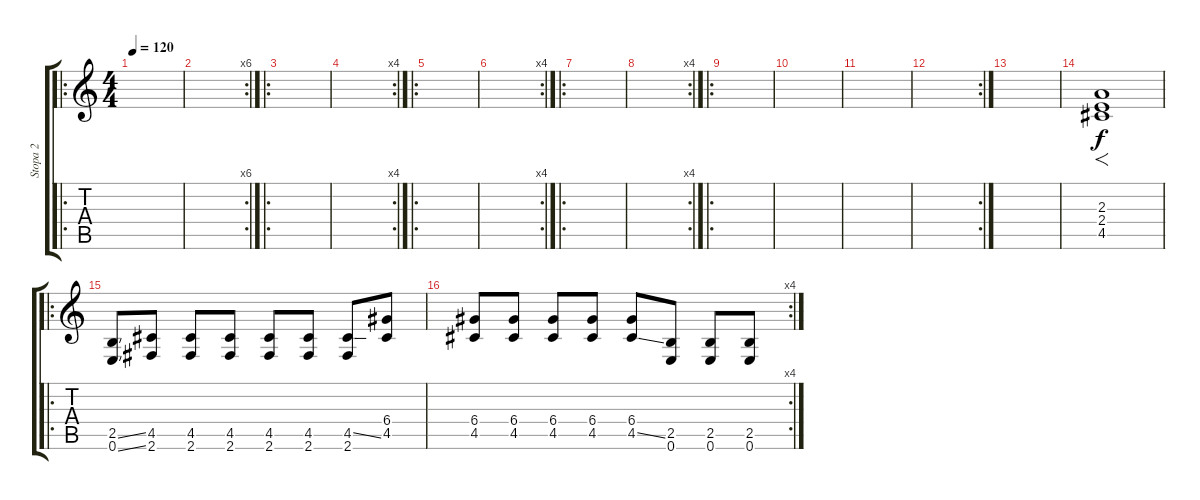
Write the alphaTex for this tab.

\track ("Stopa 2" "Stopa 2") {instrument acousticguitarsteel}
\staff {score tabs}
\tuning (E4 B3 G3 D3 A2 E2) {hide}
\ro
\ts (4 4)
\tempo 120
\clef g2
\ks c
|
\rc 6
|
\ro
|
\rc 4
|
\ro
|
\rc 4
|
\ro
|
\rc 4
|
\ro
|
|
|
\rc 2
|
|
(2.3 2.4 4.5).1{f instrument overdrivenguitar} |
\ro
(2.5{ss} 0.6{ss}).8 (4.5 2.6).8 (4.5 2.6).8 (4.5 2.6).8 (4.5 2.6).8 (4.5 2.6).8 (4.5{ss} 2.6).8 (6.4 4.5).8 |
\rc 4
(6.4 4.5).8 (6.4 4.5).8 (6.4 4.5).8 (6.4 4.5).8 (6.4 4.5{ss}).8 (2.5 0.6).8 (2.5 0.6).8 (2.5 0.6).8
